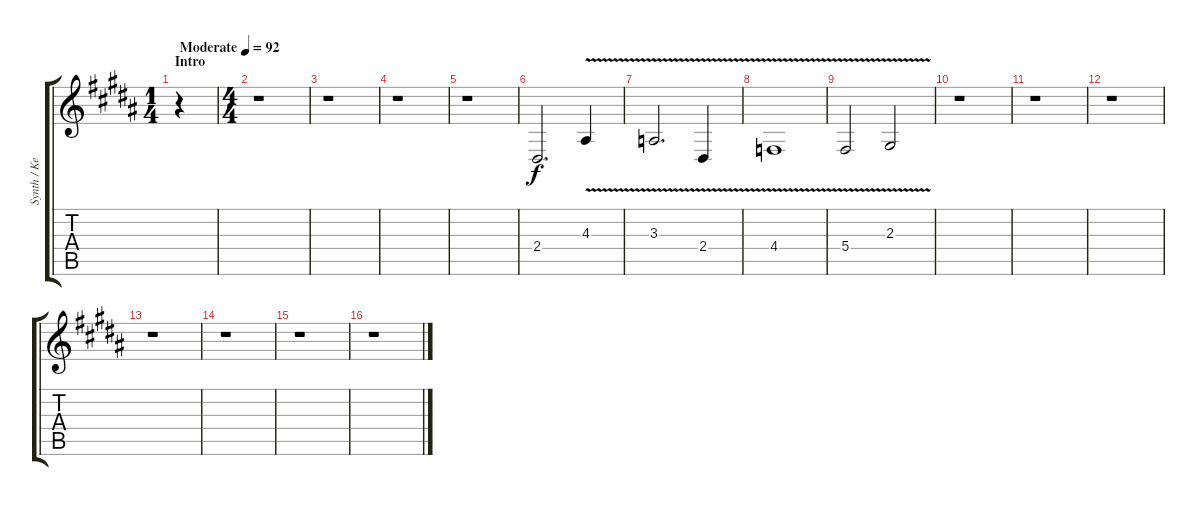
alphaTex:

\track ("Synth / Keyboard II" "Synth / Ke") {instrument synthstrings1}
\staff {score tabs}
\tuning (Eb4 Bb3 Gb3 Db3 Ab2 Db2) {hide}
\ts (1 4)
\section ("" "Intro")
\tempo (92 "Moderate")
\clef g2
\ks b
r.4{dy f instrument synthstrings1} |
\ts (4 4)
r.1 |
r.1 |
r.1 |
r.1 |
2.4.2{d} 4.3{v}.4 |
3.3{v}.2{d} 2.4{v}.4 |
4.4{v}.1 |
5.4{v}.2 2.3{v}.2 |
r.1 |
r.1 |
r.1 |
r.1 |
r.1 |
r.1 |
r.1
